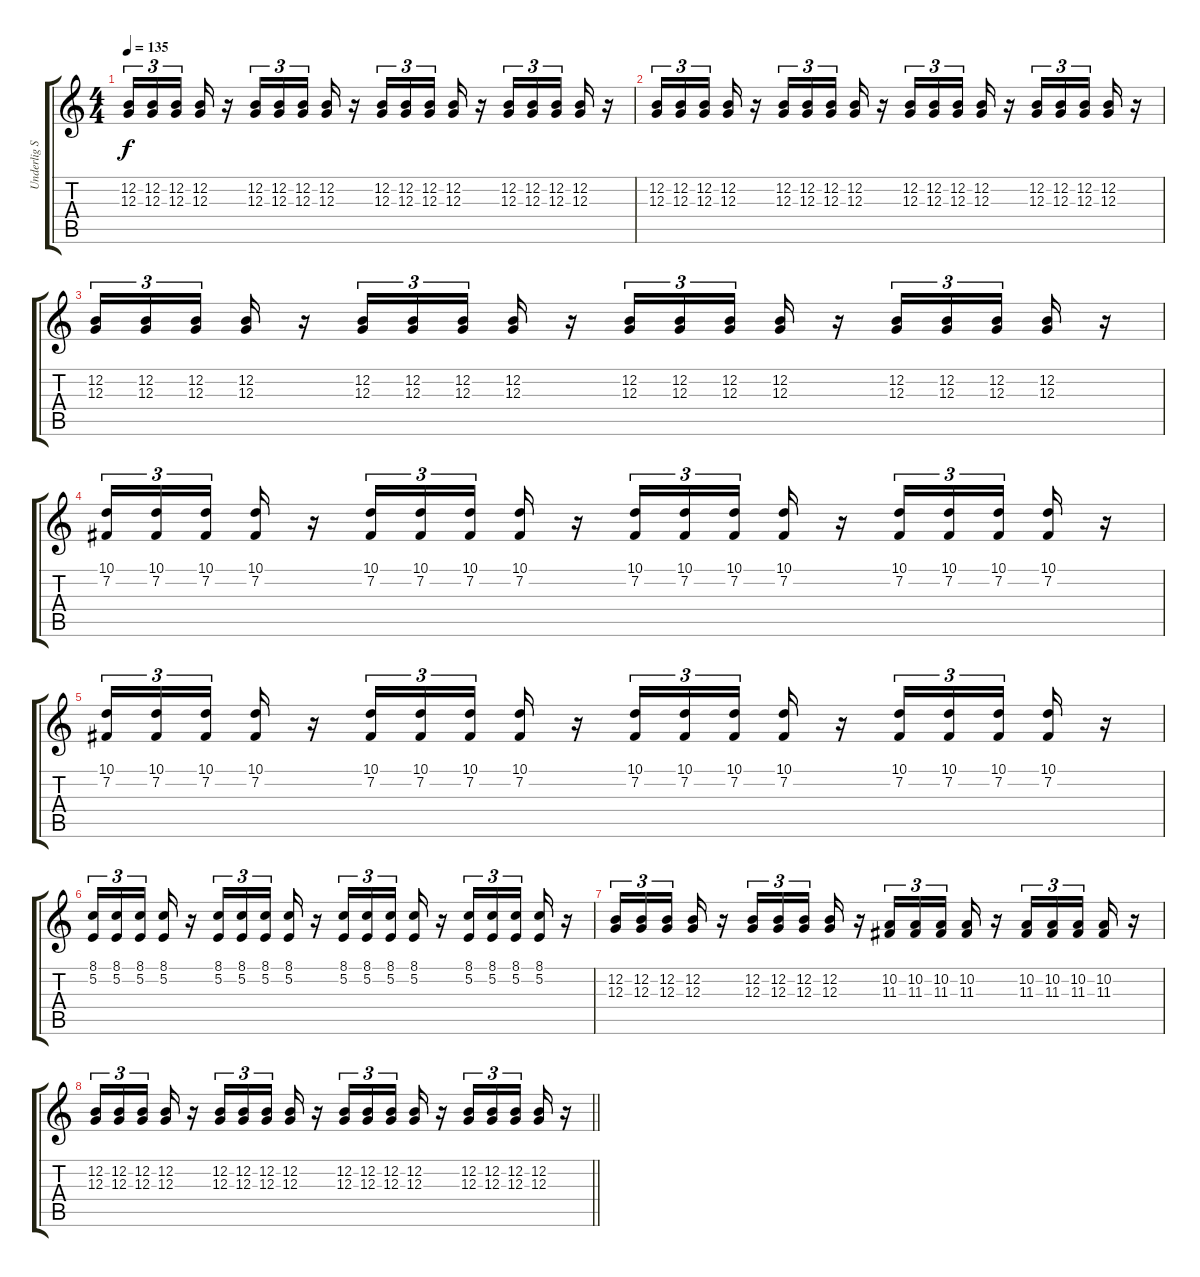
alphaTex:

\track ("Underlig Synth Baggrund" "Underlig S") {instrument violin}
\staff {score tabs}
\tuning (E4 B3 G3 D3 A2 E2) {hide}
\ts (4 4)
\tempo 135
\clef g2
\ks c
(12.2 12.3).16{tu (3 2) dy f} (12.2 12.3).16{tu (3 2)} (12.2 12.3).16{tu (3 2) beam splitsecondary} (12.2 12.3).16 r.16 (12.2 12.3).16{tu (3 2)} (12.2 12.3).16{tu (3 2)} (12.2 12.3).16{tu (3 2) beam splitsecondary} (12.2 12.3).16 r.16 (12.2 12.3).16{tu (3 2)} (12.2 12.3).16{tu (3 2)} (12.2 12.3).16{tu (3 2) beam splitsecondary} (12.2 12.3).16 r.16 (12.2 12.3).16{tu (3 2)} (12.2 12.3).16{tu (3 2)} (12.2 12.3).16{tu (3 2) beam splitsecondary} (12.2 12.3).16 r.16 |
(12.2 12.3).16{tu (3 2)} (12.2 12.3).16{tu (3 2)} (12.2 12.3).16{tu (3 2) beam splitsecondary} (12.2 12.3).16 r.16 (12.2 12.3).16{tu (3 2)} (12.2 12.3).16{tu (3 2)} (12.2 12.3).16{tu (3 2) beam splitsecondary} (12.2 12.3).16 r.16 (12.2 12.3).16{tu (3 2)} (12.2 12.3).16{tu (3 2)} (12.2 12.3).16{tu (3 2) beam splitsecondary} (12.2 12.3).16 r.16 (12.2 12.3).16{tu (3 2)} (12.2 12.3).16{tu (3 2)} (12.2 12.3).16{tu (3 2) beam splitsecondary} (12.2 12.3).16 r.16 |
(12.2 12.3).16{tu (3 2)} (12.2 12.3).16{tu (3 2)} (12.2 12.3).16{tu (3 2) beam splitsecondary} (12.2 12.3).16 r.16 (12.2 12.3).16{tu (3 2)} (12.2 12.3).16{tu (3 2)} (12.2 12.3).16{tu (3 2) beam splitsecondary} (12.2 12.3).16 r.16 (12.2 12.3).16{tu (3 2)} (12.2 12.3).16{tu (3 2)} (12.2 12.3).16{tu (3 2) beam splitsecondary} (12.2 12.3).16 r.16 (12.2 12.3).16{tu (3 2)} (12.2 12.3).16{tu (3 2)} (12.2 12.3).16{tu (3 2) beam splitsecondary} (12.2 12.3).16 r.16 |
(10.1 7.2).16{tu (3 2) volume 0} (10.1 7.2).16{tu (3 2)} (10.1 7.2).16{tu (3 2) beam splitsecondary} (10.1 7.2).16 r.16 (10.1 7.2).16{tu (3 2)} (10.1 7.2).16{tu (3 2)} (10.1 7.2).16{tu (3 2) beam splitsecondary} (10.1 7.2).16 r.16 (10.1 7.2).16{tu (3 2)} (10.1 7.2).16{tu (3 2)} (10.1 7.2).16{tu (3 2) beam splitsecondary} (10.1 7.2).16 r.16 (10.1 7.2).16{tu (3 2)} (10.1 7.2).16{tu (3 2)} (10.1 7.2).16{tu (3 2) beam splitsecondary} (10.1 7.2).16 r.16 |
(10.1 7.2).16{tu (3 2)} (10.1 7.2).16{tu (3 2)} (10.1 7.2).16{tu (3 2) beam splitsecondary} (10.1 7.2).16 r.16 (10.1 7.2).16{tu (3 2)} (10.1 7.2).16{tu (3 2)} (10.1 7.2).16{tu (3 2) beam splitsecondary} (10.1 7.2).16 r.16 (10.1 7.2).16{tu (3 2)} (10.1 7.2).16{tu (3 2)} (10.1 7.2).16{tu (3 2) beam splitsecondary} (10.1 7.2).16 r.16 (10.1 7.2).16{tu (3 2)} (10.1 7.2).16{tu (3 2)} (10.1 7.2).16{tu (3 2) beam splitsecondary} (10.1 7.2).16 r.16 |
(8.1 5.2).16{tu (3 2)} (8.1 5.2).16{tu (3 2)} (8.1 5.2).16{tu (3 2) beam splitsecondary} (8.1 5.2).16 r.16 (8.1 5.2).16{tu (3 2)} (8.1 5.2).16{tu (3 2)} (8.1 5.2).16{tu (3 2) beam splitsecondary} (8.1 5.2).16 r.16 (8.1 5.2).16{tu (3 2)} (8.1 5.2).16{tu (3 2)} (8.1 5.2).16{tu (3 2) beam splitsecondary} (8.1 5.2).16 r.16 (8.1 5.2).16{tu (3 2)} (8.1 5.2).16{tu (3 2)} (8.1 5.2).16{tu (3 2) beam splitsecondary} (8.1 5.2).16 r.16 |
(12.2 12.3).16{tu (3 2)} (12.2 12.3).16{tu (3 2)} (12.2 12.3).16{tu (3 2) beam splitsecondary} (12.2 12.3).16 r.16 (12.2 12.3).16{tu (3 2)} (12.2 12.3).16{tu (3 2)} (12.2 12.3).16{tu (3 2) beam splitsecondary} (12.2 12.3).16 r.16 (10.2 11.3).16{tu (3 2)} (10.2 11.3).16{tu (3 2)} (10.2 11.3).16{tu (3 2) beam splitsecondary} (10.2 11.3).16 r.16 (10.2 11.3).16{tu (3 2)} (10.2 11.3).16{tu (3 2)} (10.2 11.3).16{tu (3 2) beam splitsecondary} (10.2 11.3).16 r.16 |
\barLineRight lightlight
(12.2 12.3).16{tu (3 2)} (12.2 12.3).16{tu (3 2)} (12.2 12.3).16{tu (3 2) beam splitsecondary} (12.2 12.3).16 r.16 (12.2 12.3).16{tu (3 2)} (12.2 12.3).16{tu (3 2)} (12.2 12.3).16{tu (3 2) beam splitsecondary} (12.2 12.3).16 r.16 (12.2 12.3).16{tu (3 2)} (12.2 12.3).16{tu (3 2)} (12.2 12.3).16{tu (3 2) beam splitsecondary} (12.2 12.3).16 r.16 (12.2 12.3).16{tu (3 2)} (12.2 12.3).16{tu (3 2)} (12.2 12.3).16{tu (3 2) beam splitsecondary} (12.2 12.3).16 r.16
